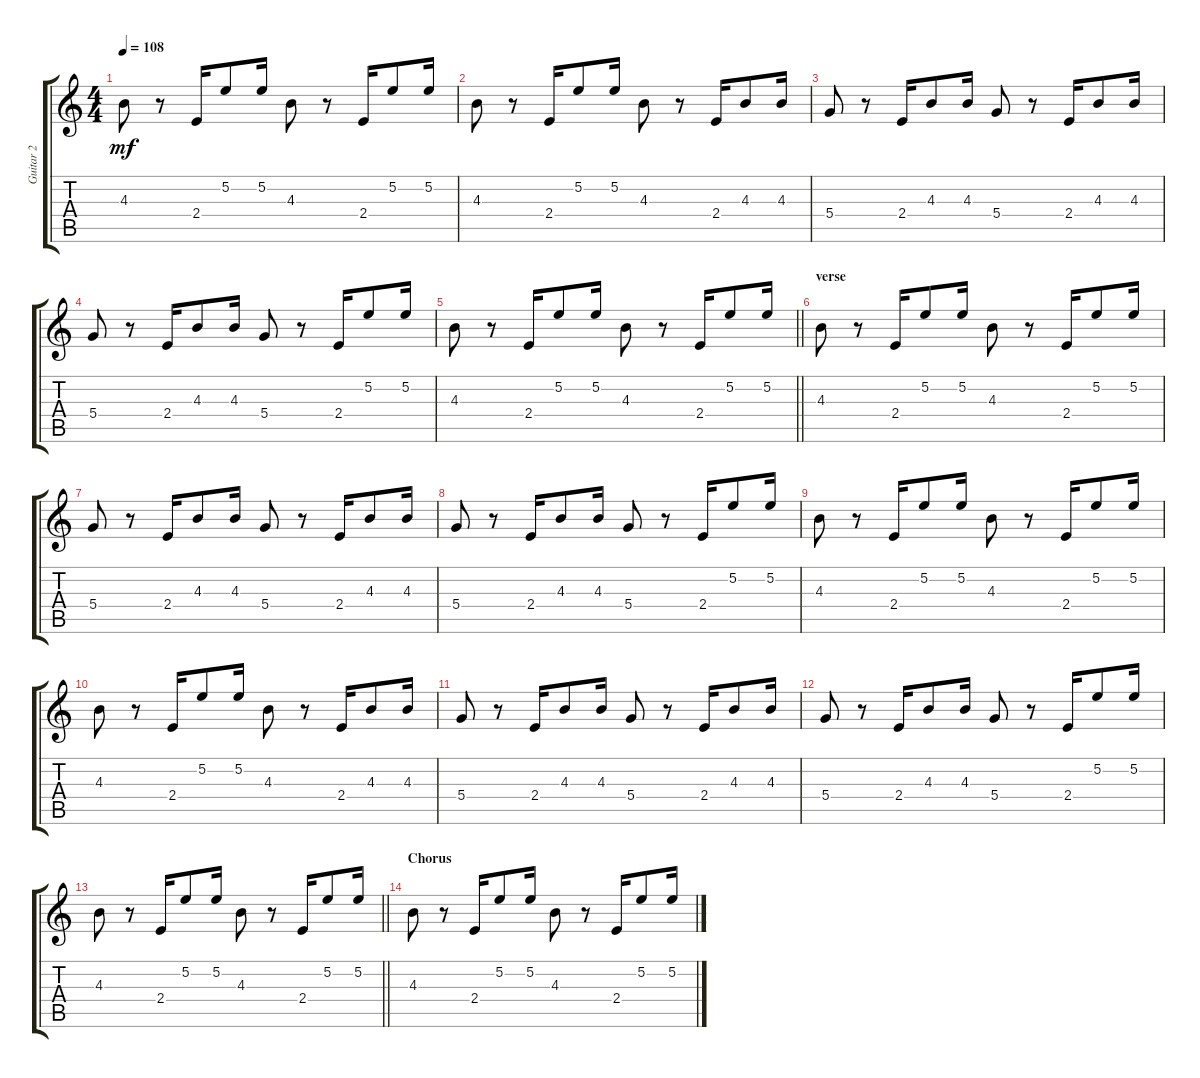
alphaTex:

\track ("Guitar 2" "Guitar 2") {instrument electricguitarmuted}
\staff {score tabs}
\tuning (E4 B3 G3 D3 A2 E2) {hide}
\ts (4 4)
\tempo 108
\clef g2
\ks c
4.3.8{dy mf} r.8 2.4.16 5.2.8 5.2.16 4.3.8 r.8 2.4.16 5.2.8 5.2.16 |
4.3.8 r.8 2.4.16 5.2.8 5.2.16 4.3.8 r.8 2.4.16 4.3.8 4.3.16 |
5.4.8 r.8 2.4.16 4.3.8 4.3.16 5.4.8 r.8 2.4.16 4.3.8 4.3.16 |
5.4.8 r.8 2.4.16 4.3.8 4.3.16 5.4.8 r.8 2.4.16 5.2.8 5.2.16 |
\barLineRight lightlight
4.3.8 r.8 2.4.16 5.2.8 5.2.16 4.3.8 r.8 2.4.16 5.2.8 5.2.16 |
\section ("" "verse")
4.3.8 r.8 2.4.16 5.2.8 5.2.16 4.3.8 r.8 2.4.16 5.2.8 5.2.16 |
5.4.8 r.8 2.4.16 4.3.8 4.3.16 5.4.8 r.8 2.4.16 4.3.8 4.3.16 |
5.4.8 r.8 2.4.16 4.3.8 4.3.16 5.4.8 r.8 2.4.16 5.2.8 5.2.16 |
4.3.8 r.8 2.4.16 5.2.8 5.2.16 4.3.8 r.8 2.4.16 5.2.8 5.2.16 |
4.3.8 r.8 2.4.16 5.2.8 5.2.16 4.3.8 r.8 2.4.16 4.3.8 4.3.16 |
5.4.8 r.8 2.4.16 4.3.8 4.3.16 5.4.8 r.8 2.4.16 4.3.8 4.3.16 |
5.4.8 r.8 2.4.16 4.3.8 4.3.16 5.4.8 r.8 2.4.16 5.2.8 5.2.16 |
\barLineRight lightlight
4.3.8 r.8 2.4.16 5.2.8 5.2.16 4.3.8 r.8 2.4.16 5.2.8 5.2.16 |
\section ("" "Chorus")
4.3.8 r.8 2.4.16 5.2.8 5.2.16 4.3.8 r.8 2.4.16 5.2.8 5.2.16
